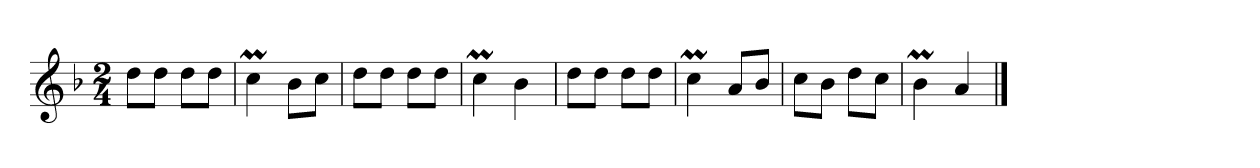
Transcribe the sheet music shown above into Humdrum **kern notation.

**kern
*part1
*staff1
*clefG2
*k[b-]
*F:
*M2/4
*MM128
=1
8dd<\L
8dd\J
8dd\L
8dd\J
=2
4ccM\
8b-\L
8cc\J
=3
8dd\L
8dd\J
8dd\L
8dd\J
=4
4ccM\
4b-\
!!LO:LB:g=z
=5
8dd<\L
8dd\J
8dd\L
8dd\J
=6
4ccM\
8a/L
8b-/J
=7
8cc\L
8b-\J
8dd\L
8cc\J
=8
4b-M\
4a/
==
*-
